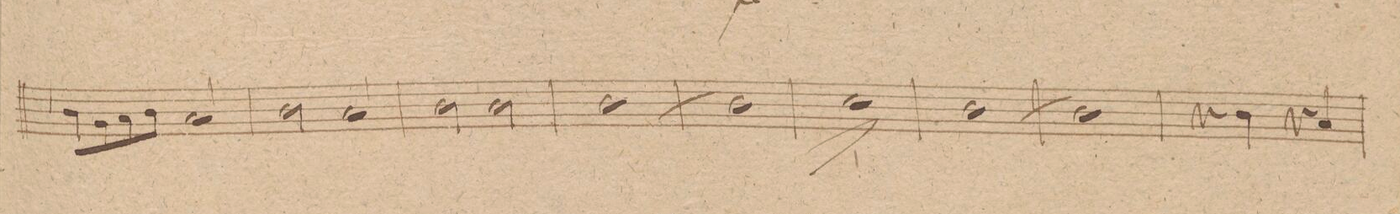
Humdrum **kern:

**kern	**dynam
*I"Clarnetto. in A.	*
*clefG2	*
*k[f#c#g#]	*
*met(c|)	*
*M2/2	*
8g#\L	.
8e\	.
8f#\	.
8g#\J	.
2f#/	.
=21	=21
2g#\	.
2f#/	.
=22	=22
2g#\	.
2g#\	.
=23	=23
[1g#	.
=24	=24
1g#]	.
=25	=25
1a	>
.	]
=26	=26
1ryy	.
=27	=27
[1g#	.
=28	=28
1g#]	.
=29	=29
4r	.
4g#\	.
4r	.
4f#/	.
=30	=30
*-	*-
